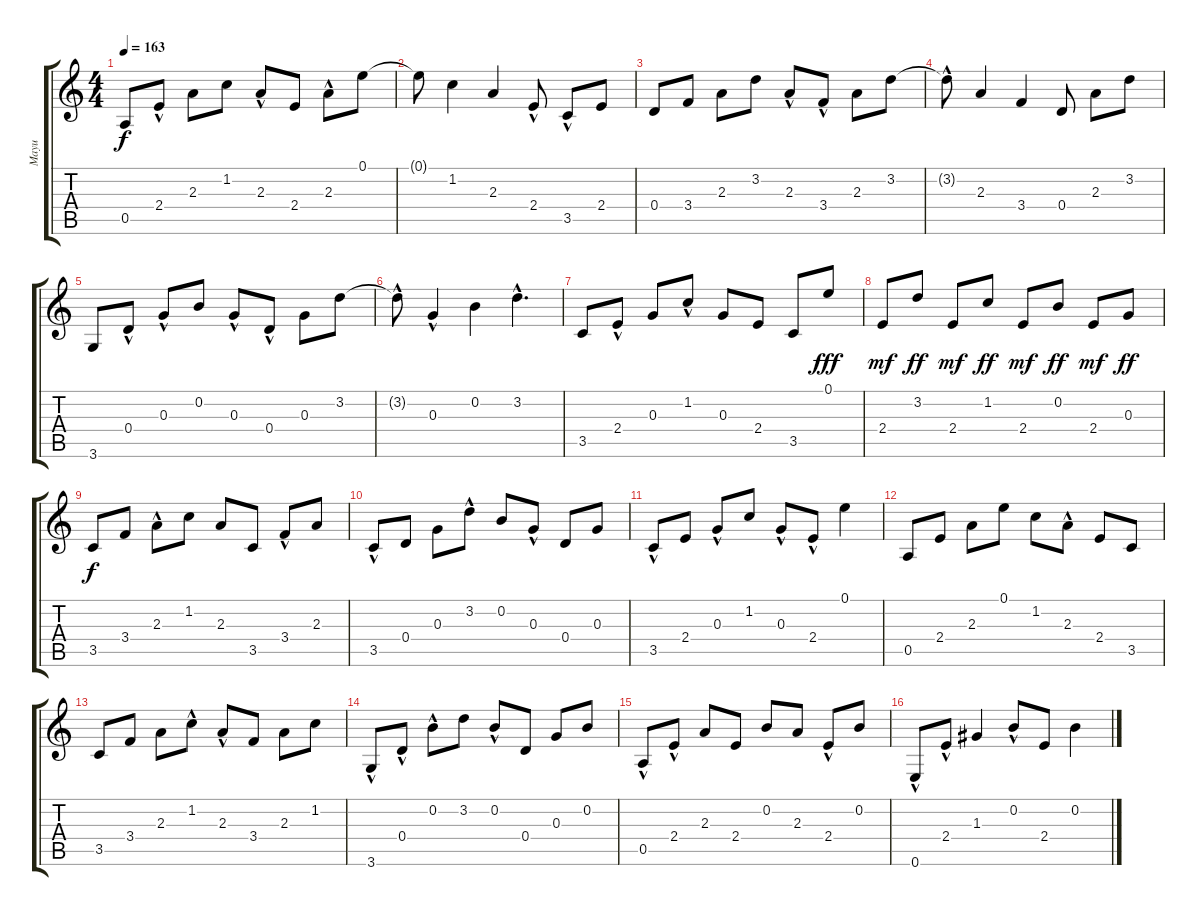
\track ("Mayu" "Mayu") {instrument electricguitarclean}
\staff {score tabs}
\tuning (E4 B3 G3 D3 A2 E2) {hide}
\ts (4 4)
\tempo 163
\clef g2
\ks c
0.5.8{dy f} 2.4{hac}.8 2.3.8 1.2.8 2.3{hac}.8 2.4.8 2.3{hac}.8 0.1.8 |
0.1{t}.8 1.2.4 2.3.4 2.4{hac}.8 3.5{hac}.8 2.4.8 |
0.4.8 3.4.8 2.3.8 3.2.8 2.3{hac}.8 3.4{hac}.8 2.3.8 3.2.8 |
3.2{hac t}.8 2.3.4 3.4.4 0.4.8 2.3.8 3.2.8 |
3.6.8 0.4{hac}.8 0.3{hac}.8 0.2.8 0.3{hac}.8 0.4{hac}.8 0.3.8 3.2.8 |
3.2{hac t}.8 0.3{hac}.4 0.2.4 3.2{hac}.4{d} |
3.5.8 2.4{hac}.8 0.3.8 1.2{hac}.8 0.3.8 2.4.8 3.5.8 0.1.8{dy fff} |
2.4.8{dy mf} 3.2.8{dy ff} 2.4.8{dy mf} 1.2.8{dy ff} 2.4.8{dy mf} 0.2.8{dy ff} 2.4.8{dy mf} 0.3.8{dy ff} |
3.5.8{dy f} 3.4.8 2.3{hac}.8 1.2.8 2.3.8 3.5.8 3.4{hac}.8 2.3.8 |
3.5{hac}.8 0.4.8 0.3.8 3.2{hac}.8 0.2.8 0.3{hac}.8 0.4.8 0.3.8 |
3.5{hac}.8 2.4.8 0.3{hac}.8 1.2.8 0.3{hac}.8 2.4{hac}.8 0.1.4 |
0.5.8 2.4.8 2.3.8 0.1.8 1.2.8 2.3{hac}.8 2.4.8 3.5.8 |
3.5.8 3.4.8 2.3.8 1.2{hac}.8 2.3{hac}.8 3.4.8 2.3.8 1.2.8 |
3.6{hac}.8 0.4{hac}.8 0.2{hac}.8 3.2.8 0.2{hac}.8 0.4.8 0.3.8 0.2.8 |
0.5{hac}.8 2.4{hac}.8 2.3.8 2.4.8 0.2.8 2.3.8 2.4{hac}.8 0.2.8 |
0.6{hac}.8 2.4{hac}.8 1.3.4 0.2{hac}.8 2.4.8 0.2.4
